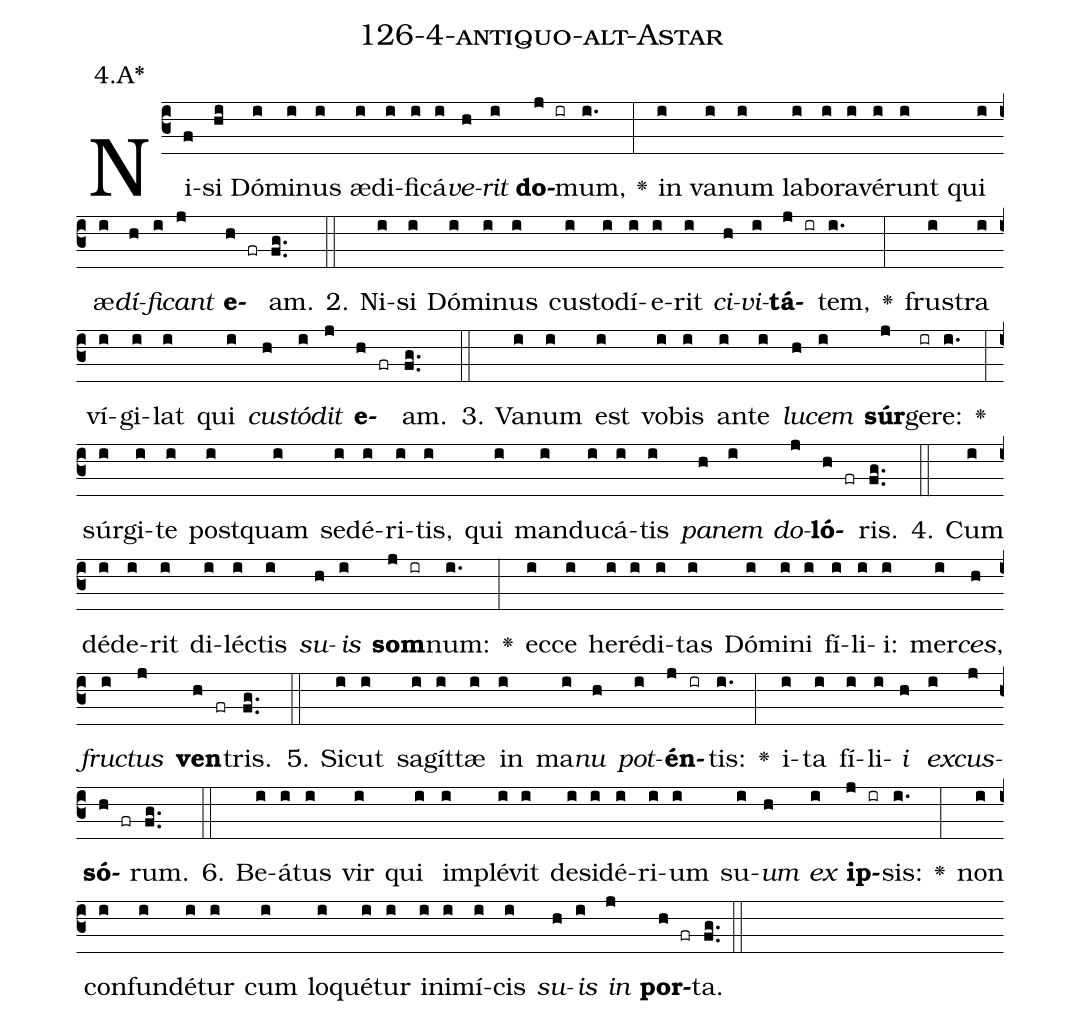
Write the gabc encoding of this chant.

name: 126-4-antiquo-alt-Astar;
annotation: 4.A*;
%%
(c3)Ni(f)si(hi) Dó(i)mi(i)nus(i) æ(i)di(i)fi(i)cá(i)<i>ve</i>(h)<i>rit</i>(i) <b>do</b>(j ir)mum,(i.) <v>\greheightstar</v>(:) in(i) va(i)num(i) la(i)bo(i)ra(i)vé(i)runt(i) qui(i) æ(i)<i>dí</i>(h)<i>fi</i>(i)<i>cant</i>(j) <b>e</b>(h fr)am.(fg..) (::)
2. Ni(i)si(i) Dó(i)mi(i)nus(i) cus(i)to(i)dí(i)e(i)rit(i) <i>ci</i>(h)<i>vi</i>(i)<b>tá</b>(j ir)tem,(i.) <v>\greheightstar</v>(:) frus(i)tra(i) ví(i)gi(i)lat(i) qui(i) <i>cus</i>(h)<i>tó</i>(i)<i>dit</i>(j) <b>e</b>(h fr)am.(fg..) (::)
3. Va(i)num(i) est(i) vo(i)bis(i) an(i)te(i) <i>lu</i>(h)<i>cem</i>(i) <b>súr</b>(j)ge(ir)re:(i.) <v>\greheightstar</v>(:) súr(i)gi(i)te(i) post(i)quam(i) se(i)dé(i)ri(i)tis,(i) qui(i) man(i)du(i)cá(i)tis(i) <i>pa</i>(h)<i>nem</i>(i) <i>do</i>(j)<b>ló</b>(h fr)ris.(fg..) (::)
4. Cum(i) dé(i)de(i)rit(i) di(i)léc(i)tis(i) <i>su</i>(h)<i>is</i>(i) <b>som</b>(j ir)num:(i.) <v>\greheightstar</v>(:) ec(i)ce(i) he(i)ré(i)di(i)tas(i) Dó(i)mi(i)ni(i) fí(i)li(i)i:(i) mer(i)<i>ces</i>,(h) <i>fruc</i>(i)<i>tus</i>(j) <b>ven</b>(h fr)tris.(fg..) (::)
5. Sic(i)ut(i) sa(i)gít(i)tæ(i) in(i) ma(i)<i>nu</i>(h) <i>pot</i>(i)<b>én</b>(j ir)tis:(i.) <v>\greheightstar</v>(:) i(i)ta(i) fí(i)li(i)<i>i</i>(h) <i>ex</i>(i)<i>cus</i>(j)<b>só</b>(h fr)rum.(fg..) (::)
6. Be(i)á(i)tus(i) vir(i) qui(i) im(i)plé(i)vit(i) de(i)si(i)dé(i)ri(i)um(i) su(i)<i>um</i>(h) <i>ex</i>(i) <b>ip</b>(j ir)sis:(i.) <v>\greheightstar</v>(:) non(i) con(i)fun(i)dé(i)tur(i) cum(i) lo(i)qué(i)tur(i) in(i)i(i)mí(i)cis(i) <i>su</i>(h)<i>is</i>(i) <i>in</i>(j) <b>por</b>(h fr)ta.(fg..) (::)
